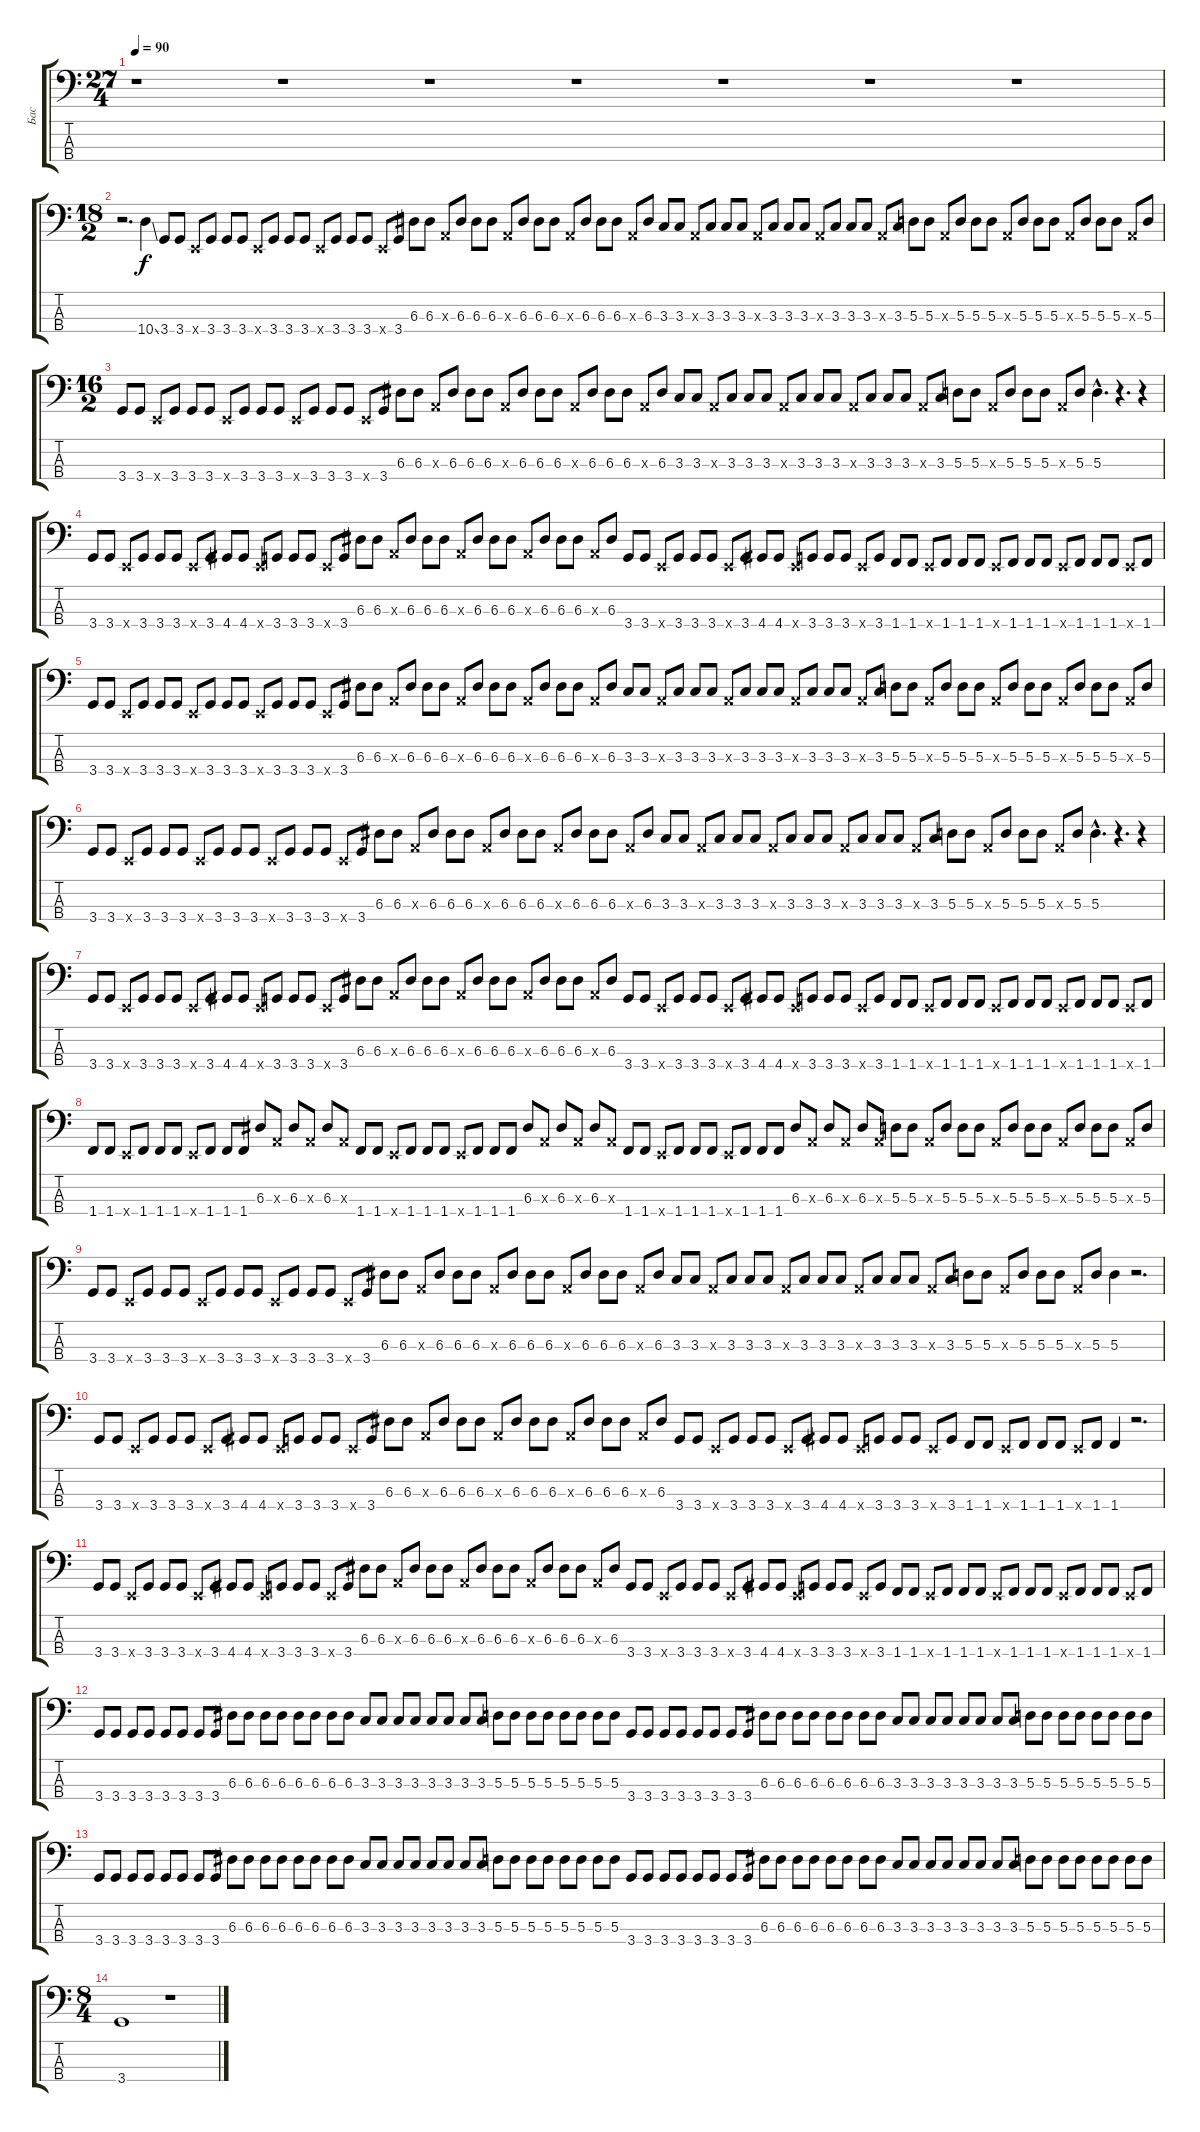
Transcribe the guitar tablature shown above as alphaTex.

\track ("Бас" "Бас") {instrument electricbassfinger}
\staff {score tabs}
\tuning (G2 D2 A1 E1) {hide}
\ts (27 4)
\tempo 90
\clef f4
\ks c
r.1{dy f instrument electricbassfinger} r.1 r.1 r.1 r.1 r.1 r.1 |
\ts (18 2)
r.2{d} 10.4{ss}.4 3.4.8 3.4.8 0.4{x}.8 3.4.8 3.4.8 3.4.8 0.4{x}.8 3.4.8 3.4.8 3.4.8 0.4{x}.8 3.4.8 3.4.8 3.4.8 0.4{x}.8 3.4.8 6.3.8 6.3.8 0.3{x}.8 6.3.8 6.3.8 6.3.8 0.3{x}.8 6.3.8 6.3.8 6.3.8 0.3{x}.8 6.3.8 6.3.8 6.3.8 0.3{x}.8 6.3.8 3.3.8 3.3.8 0.3{x}.8 3.3.8 3.3.8 3.3.8 0.3{x}.8 3.3.8 3.3.8 3.3.8 0.3{x}.8 3.3.8 3.3.8 3.3.8 0.3{x}.8 3.3.8 5.3.8 5.3.8 0.3{x}.8 5.3.8 5.3.8 5.3.8 0.3{x}.8 5.3.8 5.3.8 5.3.8 0.3{x}.8 5.3.8 5.3.8 5.3.8 0.3{x}.8 5.3.8 |
\ts (16 2)
3.4.8 3.4.8 0.4{x}.8 3.4.8 3.4.8 3.4.8 0.4{x}.8 3.4.8 3.4.8 3.4.8 0.4{x}.8 3.4.8 3.4.8 3.4.8 0.4{x}.8 3.4.8 6.3.8 6.3.8 0.3{x}.8 6.3.8 6.3.8 6.3.8 0.3{x}.8 6.3.8 6.3.8 6.3.8 0.3{x}.8 6.3.8 6.3.8 6.3.8 0.3{x}.8 6.3.8 3.3.8 3.3.8 0.3{x}.8 3.3.8 3.3.8 3.3.8 0.3{x}.8 3.3.8 3.3.8 3.3.8 0.3{x}.8 3.3.8 3.3.8 3.3.8 0.3{x}.8 3.3.8 5.3.8 5.3.8 0.3{x}.8 5.3.8 5.3.8 5.3.8 0.3{x}.8 5.3.8 5.3{hac}.4{d} r.4{d} r.4 |
3.4.8 3.4.8 0.4{x}.8 3.4.8 3.4.8 3.4.8 0.4{x}.8 3.4.8 4.4.8 4.4.8 0.4{x}.8 3.4.8 3.4.8 3.4.8 0.4{x}.8 3.4.8 6.3.8 6.3.8 0.3{x}.8 6.3.8 6.3.8 6.3.8 0.3{x}.8 6.3.8 6.3.8 6.3.8 0.3{x}.8 6.3.8 6.3.8 6.3.8 0.3{x}.8 6.3.8 3.4.8 3.4.8 0.4{x}.8 3.4.8 3.4.8 3.4.8 0.4{x}.8 3.4.8 4.4.8 4.4.8 0.4{x}.8 3.4.8 3.4.8 3.4.8 0.4{x}.8 3.4.8 1.4.8 1.4.8 0.4{x}.8 1.4.8 1.4.8 1.4.8 0.4{x}.8 1.4.8 1.4.8 1.4.8 0.4{x}.8 1.4.8 1.4.8 1.4.8 0.4{x}.8 1.4.8 |
3.4.8 3.4.8 0.4{x}.8 3.4.8 3.4.8 3.4.8 0.4{x}.8 3.4.8 3.4.8 3.4.8 0.4{x}.8 3.4.8 3.4.8 3.4.8 0.4{x}.8 3.4.8 6.3.8 6.3.8 0.3{x}.8 6.3.8 6.3.8 6.3.8 0.3{x}.8 6.3.8 6.3.8 6.3.8 0.3{x}.8 6.3.8 6.3.8 6.3.8 0.3{x}.8 6.3.8 3.3.8 3.3.8 0.3{x}.8 3.3.8 3.3.8 3.3.8 0.3{x}.8 3.3.8 3.3.8 3.3.8 0.3{x}.8 3.3.8 3.3.8 3.3.8 0.3{x}.8 3.3.8 5.3.8 5.3.8 0.3{x}.8 5.3.8 5.3.8 5.3.8 0.3{x}.8 5.3.8 5.3.8 5.3.8 0.3{x}.8 5.3.8 5.3.8 5.3.8 0.3{x}.8 5.3.8 |
3.4.8 3.4.8 0.4{x}.8 3.4.8 3.4.8 3.4.8 0.4{x}.8 3.4.8 3.4.8 3.4.8 0.4{x}.8 3.4.8 3.4.8 3.4.8 0.4{x}.8 3.4.8 6.3.8 6.3.8 0.3{x}.8 6.3.8 6.3.8 6.3.8 0.3{x}.8 6.3.8 6.3.8 6.3.8 0.3{x}.8 6.3.8 6.3.8 6.3.8 0.3{x}.8 6.3.8 3.3.8 3.3.8 0.3{x}.8 3.3.8 3.3.8 3.3.8 0.3{x}.8 3.3.8 3.3.8 3.3.8 0.3{x}.8 3.3.8 3.3.8 3.3.8 0.3{x}.8 3.3.8 5.3.8 5.3.8 0.3{x}.8 5.3.8 5.3.8 5.3.8 0.3{x}.8 5.3.8 5.3{hac}.4{d} r.4{d} r.4 |
3.4.8 3.4.8 0.4{x}.8 3.4.8 3.4.8 3.4.8 0.4{x}.8 3.4.8 4.4.8 4.4.8 0.4{x}.8 3.4.8 3.4.8 3.4.8 0.4{x}.8 3.4.8 6.3.8 6.3.8 0.3{x}.8 6.3.8 6.3.8 6.3.8 0.3{x}.8 6.3.8 6.3.8 6.3.8 0.3{x}.8 6.3.8 6.3.8 6.3.8 0.3{x}.8 6.3.8 3.4.8 3.4.8 0.4{x}.8 3.4.8 3.4.8 3.4.8 0.4{x}.8 3.4.8 4.4.8 4.4.8 0.4{x}.8 3.4.8 3.4.8 3.4.8 0.4{x}.8 3.4.8 1.4.8 1.4.8 0.4{x}.8 1.4.8 1.4.8 1.4.8 0.4{x}.8 1.4.8 1.4.8 1.4.8 0.4{x}.8 1.4.8 1.4.8 1.4.8 0.4{x}.8 1.4.8 |
1.4.8 1.4.8 0.4{x}.8 1.4.8 1.4.8 1.4.8 0.4{x}.8 1.4.8 1.4.8 1.4.8 6.3.8 0.3{x}.8 6.3.8 0.3{x}.8 6.3.8 0.3{x}.8 1.4.8 1.4.8 0.4{x}.8 1.4.8 1.4.8 1.4.8 0.4{x}.8 1.4.8 1.4.8 1.4.8 6.3.8 0.3{x}.8 6.3.8 0.3{x}.8 6.3.8 0.3{x}.8 1.4.8 1.4.8 0.4{x}.8 1.4.8 1.4.8 1.4.8 0.4{x}.8 1.4.8 1.4.8 1.4.8 6.3.8 0.3{x}.8 6.3.8 0.3{x}.8 6.3.8 0.3{x}.8 5.3.8 5.3.8 0.3{x}.8 5.3.8 5.3.8 5.3.8 0.3{x}.8 5.3.8 5.3.8 5.3.8 0.3{x}.8 5.3.8 5.3.8 5.3.8 0.3{x}.8 5.3.8 |
3.4.8 3.4.8 0.4{x}.8 3.4.8 3.4.8 3.4.8 0.4{x}.8 3.4.8 3.4.8 3.4.8 0.4{x}.8 3.4.8 3.4.8 3.4.8 0.4{x}.8 3.4.8 6.3.8 6.3.8 0.3{x}.8 6.3.8 6.3.8 6.3.8 0.3{x}.8 6.3.8 6.3.8 6.3.8 0.3{x}.8 6.3.8 6.3.8 6.3.8 0.3{x}.8 6.3.8 3.3.8 3.3.8 0.3{x}.8 3.3.8 3.3.8 3.3.8 0.3{x}.8 3.3.8 3.3.8 3.3.8 0.3{x}.8 3.3.8 3.3.8 3.3.8 0.3{x}.8 3.3.8 5.3.8 5.3.8 0.3{x}.8 5.3.8 5.3.8 5.3.8 0.3{x}.8 5.3.8 5.3.4 r.2{d} |
3.4.8 3.4.8 0.4{x}.8 3.4.8 3.4.8 3.4.8 0.4{x}.8 3.4.8 4.4.8 4.4.8 0.4{x}.8 3.4.8 3.4.8 3.4.8 0.4{x}.8 3.4.8 6.3.8 6.3.8 0.3{x}.8 6.3.8 6.3.8 6.3.8 0.3{x}.8 6.3.8 6.3.8 6.3.8 0.3{x}.8 6.3.8 6.3.8 6.3.8 0.3{x}.8 6.3.8 3.4.8 3.4.8 0.4{x}.8 3.4.8 3.4.8 3.4.8 0.4{x}.8 3.4.8 4.4.8 4.4.8 0.4{x}.8 3.4.8 3.4.8 3.4.8 0.4{x}.8 3.4.8 1.4.8 1.4.8 0.4{x}.8 1.4.8 1.4.8 1.4.8 0.4{x}.8 1.4.8 1.4.4 r.2{d} |
3.4.8 3.4.8 0.4{x}.8 3.4.8 3.4.8 3.4.8 0.4{x}.8 3.4.8 4.4.8 4.4.8 0.4{x}.8 3.4.8 3.4.8 3.4.8 0.4{x}.8 3.4.8 6.3.8 6.3.8 0.3{x}.8 6.3.8 6.3.8 6.3.8 0.3{x}.8 6.3.8 6.3.8 6.3.8 0.3{x}.8 6.3.8 6.3.8 6.3.8 0.3{x}.8 6.3.8 3.4.8 3.4.8 0.4{x}.8 3.4.8 3.4.8 3.4.8 0.4{x}.8 3.4.8 4.4.8 4.4.8 0.4{x}.8 3.4.8 3.4.8 3.4.8 0.4{x}.8 3.4.8 1.4.8 1.4.8 0.4{x}.8 1.4.8 1.4.8 1.4.8 0.4{x}.8 1.4.8 1.4.8 1.4.8 0.4{x}.8 1.4.8 1.4.8 1.4.8 0.4{x}.8 1.4.8 |
3.4.8 3.4.8 3.4.8 3.4.8 3.4.8 3.4.8 3.4.8 3.4.8 6.3.8 6.3.8 6.3.8 6.3.8 6.3.8 6.3.8 6.3.8 6.3.8 3.3.8 3.3.8 3.3.8 3.3.8 3.3.8 3.3.8 3.3.8 3.3.8 5.3.8 5.3.8 5.3.8 5.3.8 5.3.8 5.3.8 5.3.8 5.3.8 3.4.8 3.4.8 3.4.8 3.4.8 3.4.8 3.4.8 3.4.8 3.4.8 6.3.8 6.3.8 6.3.8 6.3.8 6.3.8 6.3.8 6.3.8 6.3.8 3.3.8 3.3.8 3.3.8 3.3.8 3.3.8 3.3.8 3.3.8 3.3.8 5.3.8 5.3.8 5.3.8 5.3.8 5.3.8 5.3.8 5.3.8 5.3.8 |
3.4.8 3.4.8 3.4.8 3.4.8 3.4.8 3.4.8 3.4.8 3.4.8 6.3.8 6.3.8 6.3.8 6.3.8 6.3.8 6.3.8 6.3.8 6.3.8 3.3.8 3.3.8 3.3.8 3.3.8 3.3.8 3.3.8 3.3.8 3.3.8 5.3.8 5.3.8 5.3.8 5.3.8 5.3.8 5.3.8 5.3.8 5.3.8 3.4.8 3.4.8 3.4.8 3.4.8 3.4.8 3.4.8 3.4.8 3.4.8 6.3.8 6.3.8 6.3.8 6.3.8 6.3.8 6.3.8 6.3.8 6.3.8 3.3.8 3.3.8 3.3.8 3.3.8 3.3.8 3.3.8 3.3.8 3.3.8 5.3.8 5.3.8 5.3.8 5.3.8 5.3.8 5.3.8 5.3.8 5.3.8 |
\ts (8 4)
3.4.1 r.1
